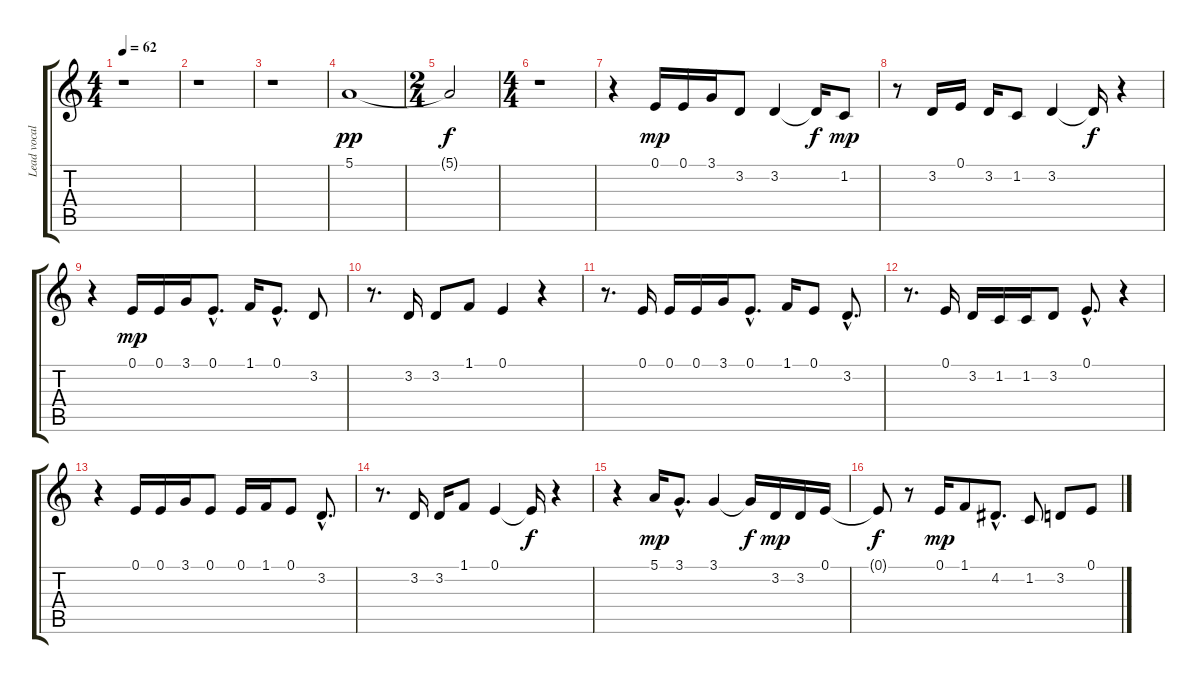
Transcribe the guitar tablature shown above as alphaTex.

\track ("Lead vocal | Cry" "Lead vocal") {instrument synthvoice}
\staff {score tabs}
\tuning (E4 B3 G3 D3 A2 E2) {hide}
\ts (4 4)
\tempo 62
\clef g2
\ks c
r.1{dy pp instrument synthvoice} |
r.1 |
r.1 |
5.1.1 |
\ts (2 4)
5.1{t}.2{dy f} |
\ts (4 4)
r.1 |
r.4 0.1.16{dy mp} 0.1.16 3.1.16 3.2.8 3.2.4 3.2{t}.16{dy f} 1.2.8{dy mp} |
r.8 3.2.16 0.1.16 3.2.16 1.2.8 3.2.4 3.2{t}.16{dy f} r.4 |
r.4 0.1.16{dy mp} 0.1.16 3.1.16 0.1{hac}.8{d} 1.1.16 0.1{hac}.8{d} 3.2.8 |
r.8{d} 3.2.16 3.2.8 1.1.8 0.1.4 r.4 |
r.8{d} 0.1.16 0.1.16 0.1.16 3.1.16 0.1{hac}.8{d} 1.1.16 0.1.8 3.2{hac}.8{d} |
r.8{d} 0.1.16 3.2.16 1.2.16 1.2.16 3.2.8 0.1{hac}.8{d} r.4 |
r.4 0.1.16 0.1.16 3.1.16 0.1.8 0.1.16 1.1.16 0.1.8 3.2{hac}.8{d} |
r.8{d} 3.2.16 3.2.16 1.1.8 0.1.4 0.1{t}.16{dy f} r.4 |
r.4 5.1.16{dy mp} 3.1{hac}.8{d} 3.1.4 3.1{t}.16{dy f} 3.2.16{dy mp} 3.2.16 0.1.16 |
0.1{t}.8{dy f} r.8 0.1.16{dy mp} 1.1.8 4.2{hac}.8{d} 1.2.8 3.2.8 0.1.8
